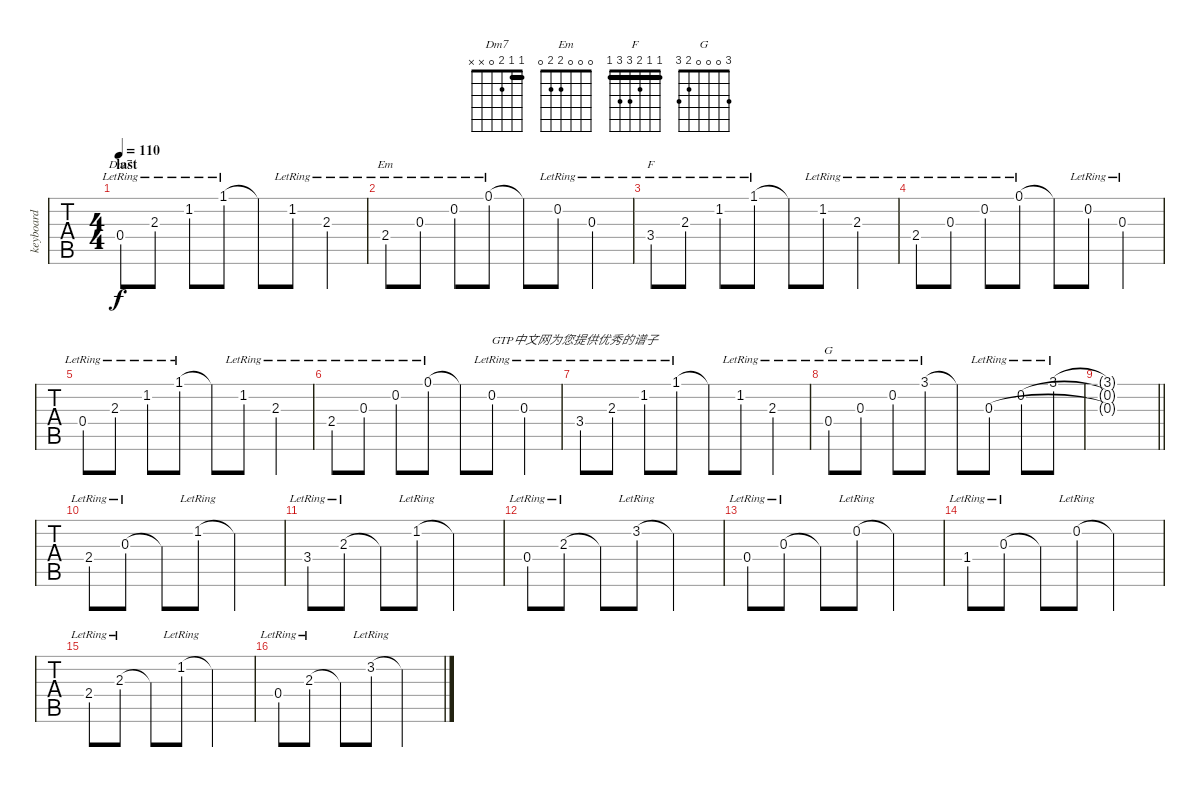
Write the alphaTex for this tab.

\track ("keyboard" "keyboard") {instrument stringensemble2}
\staff {tabs}
\tuning (E4 B3 G3 D3 A2 E2) {hide}
\chord ("Dm7" 1 1 2 0 x x) {barre 1}
\chord ("Em" 0 0 0 2 2 0)
\chord ("F" 1 1 2 3 3 1) {barre 1}
\chord ("G" 3 0 0 0 2 3)
\ts (4 4)
\section ("" "last")
\tempo 110
\clef g2
\ks c
0.4{lr}.8{ch "Dm7" dy f} 2.3{lr}.8 1.2{lr}.8 1.1{lr}.8 1.1{t}.8 1.2{lr}.8 2.3{lr}.4 |
2.4{lr}.8{ch "Em"} 0.3{lr}.8 0.2{lr}.8 0.1{lr}.8 0.1{t}.8 0.2{lr}.8 0.3{lr}.4 |
3.4{lr}.8{ch "F"} 2.3{lr}.8 1.2{lr}.8 1.1{lr}.8 1.1{t}.8 1.2{lr}.8 2.3{lr}.4 |
2.4{lr}.8 0.3{lr}.8 0.2{lr}.8 0.1{lr}.8 0.1{t}.8 0.2{lr}.8 0.3{lr}.4 |
0.4{lr}.8 2.3{lr}.8 1.2{lr}.8 1.1{lr}.8 1.1{t}.8 1.2{lr}.8 2.3{lr}.4 |
2.4{lr}.8 0.3{lr}.8 0.2{lr}.8 0.1{lr}.8 0.1{t}.8 0.2{lr}.8{txt "GTP中文网为您提供优秀的谱子"} 0.3{lr}.4 |
3.4{lr}.8 2.3{lr}.8 1.2{lr}.8 1.1{lr}.8 1.1{t}.8 1.2{lr}.8 2.3{lr}.4 |
0.4{lr}.8{ch "G"} 0.3{lr}.8 0.2{lr}.8 3.1{lr}.8 3.1{t}.8 0.3{lr}.8 0.2{lr}.8 3.1{lr}.8 |
\barLineRight lightlight
(3.1{t} 0.2{t} 0.3{t}).1 |
2.4{lr}.8 0.3{lr}.8 0.3{t}.8 1.2{lr}.8 1.2{t}.2 |
3.4{lr}.8 2.3{lr}.8 2.3{t}.8 1.2{lr}.8 1.2{t}.2 |
0.4{lr}.8 2.3{lr}.8 2.3{t}.8 3.2{lr}.8 3.2{t}.2 |
0.4{lr}.8 0.3{lr}.8 0.3{t}.8 0.2{lr}.8 0.2{t}.2 |
1.4{lr}.8 0.3{lr}.8 0.3{t}.8 0.2{lr}.8 0.2{t}.2 |
2.4{lr}.8 2.3{lr}.8 2.3{t}.8 1.2{lr}.8 1.2{t}.2 |
0.4{lr}.8 2.3{lr}.8 2.3{t}.8 3.2{lr}.8 3.2{t}.2
